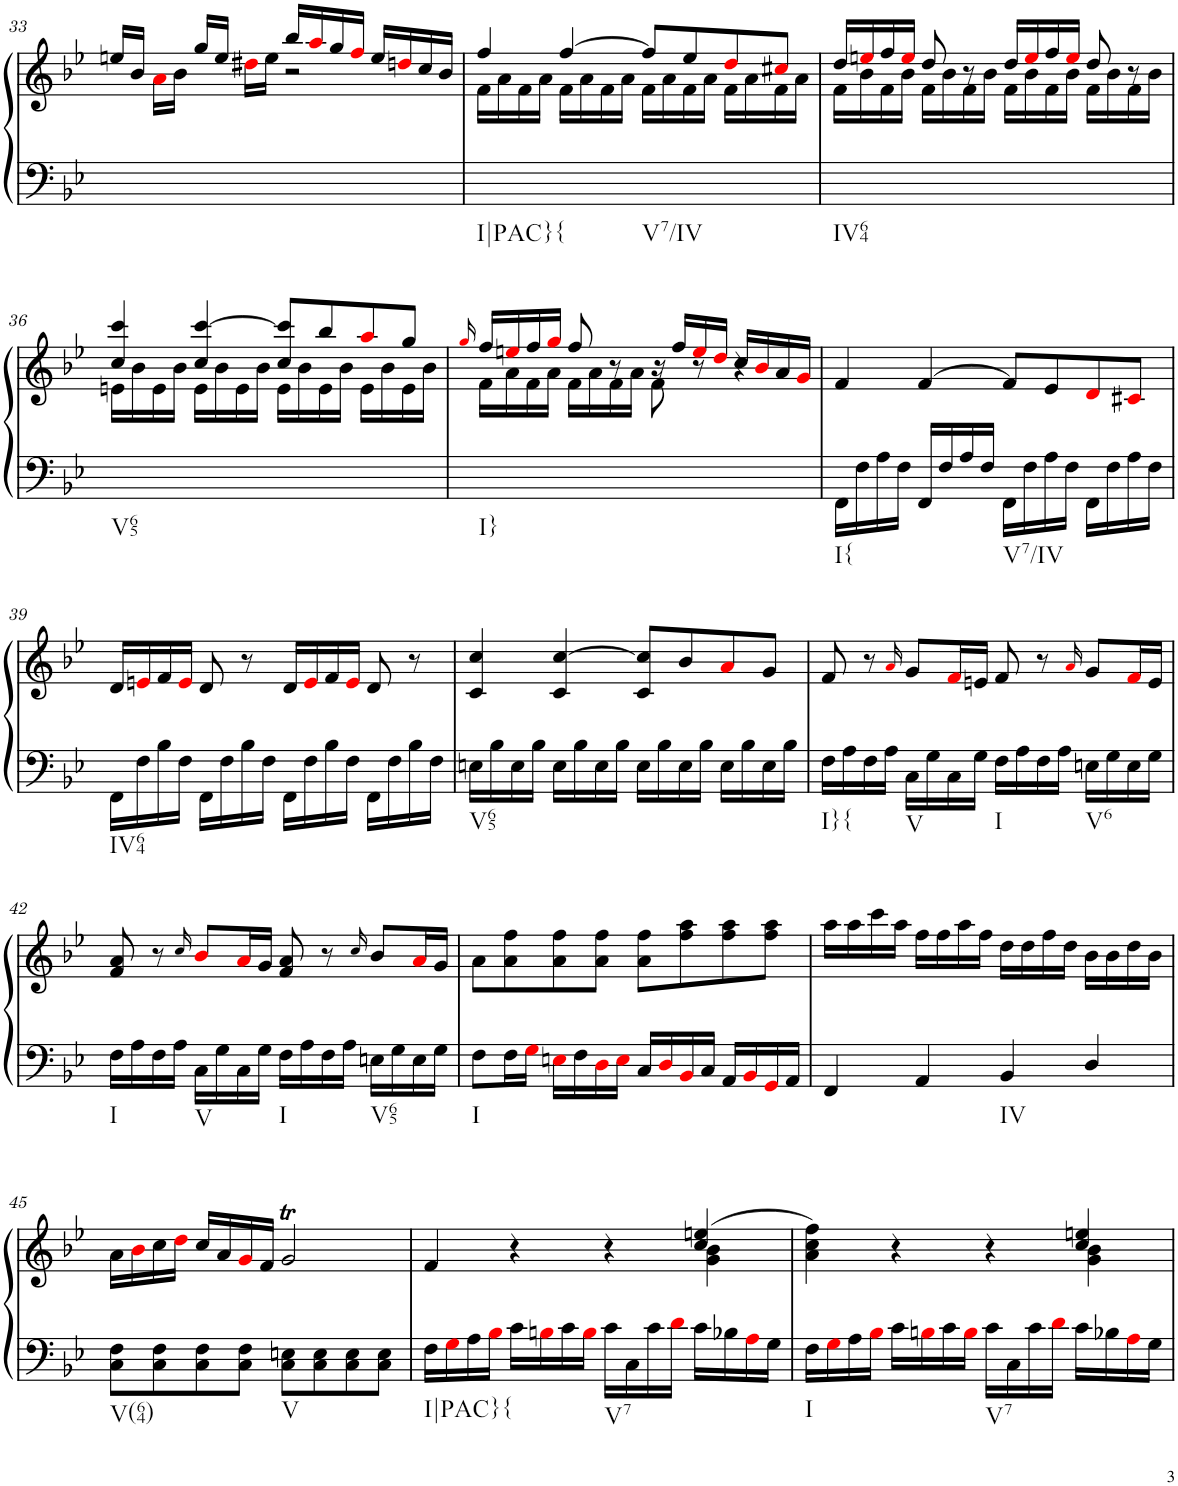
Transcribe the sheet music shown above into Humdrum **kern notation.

**kern	**kern
*part1	*part1
*staff2	*staff1
*I"Piano	*
*I'Pno.	*
!!LO:PB:g=z
*clefF4	*clefG2
*k[b-e-]	*k[b-e-]
*M4/4	*M4/4
*met(c)	*met(c)
=33	=33
2ryy	16een/LL
.	16b-/JJ
.	16ai\LL
.	16b-\JJ
.	16gg/LL
.	16ee/JJ
.	16dd#Xi\LL
.	16ee\JJ
2r	16bb-/LL
.	16aai/
.	16gg/
.	16ffi/JJ
.	16ee/LL
.	16ddni/
.	16cc/
.	16b-/JJ
=34	=34
*	*^
!LO:TX:b:t=I|PAC}{	!	!
2ryy	4ff/	16f\LL
.	.	16a\
.	.	16f\
.	.	16a\JJ
.	[>4ff/	16f\LL
.	.	16a\
.	.	16f\
.	.	16a\JJ
!LO:TX:b:t=V7/IV	!	!
2ryy	8ff/L]	16f\LL
.	.	16a\
.	8ee-/	16f\
.	.	16a\JJ
.	8ddi/	16f\LL
.	.	16a\
.	8cc#Xi/J	16f\
.	.	16a\JJ
=35	=35	=35
!LO:TX:b:t=IV64	!	!
1ryy	16dd/LL	16f\LL
.	16eeni/	16b-\
.	16ff/	16f\
.	16eei/JJ	16b-\JJ
.	8dd/	16f\LL
.	.	16b-\
.	8r	16f\
.	.	16b-\JJ
.	16dd/LL	16f\LL
.	16eei/	16b-\
.	16ff/	16f\
.	16eei/JJ	16b-\JJ
.	8dd/	16f\LL
.	.	16b-\
.	8r	16f\
.	.	16b-\JJ
!!LO:LB:g=z	!!
=36	=36	=36
!LO:TX:b:t=V65	!	!
1ryy	4cc/ 4ccc/	16en\LL
.	.	16b-\
.	.	16e\
.	.	16b-\JJ
.	4cc/ [>4ccc/	16e\LL
.	.	16b-\
.	.	16e\
.	.	16b-\JJ
.	8cc/ 8ccc/]L	16e\LL
.	.	16b-\
.	8bb-/	16e\
.	.	16b-\JJ
.	8aai/	16e\LL
.	.	16b-\
.	8gg/J	16e\
.	.	16b-\JJ
=37	=37	=37
.	16qggi/	.
!LO:TX:b:t=I}	!	!
8ryy	16ff/LL	16f\LL
.	16eeni/	16a\
.	16ff/	16f\
.	16ggi/JJ	16a\JJ
.	8ff/	16f\LL
.	.	16a\
.	8r	16f\
.	.	16a\JJ
.	16r	8f\
.	16ff/LL	.
8r	16eei/	4.ryy
.	16ddi/JJ	.
4r	16cc/LL	.
.	16b-i/	.
.	16a/	.
.	16gi/JJ	.
*	*v	*v
=38	=38
!LO:TX:b:t=I{	!
16FF\LL	4f/
16F\	.
16A\	.
16F\JJ	.
16FF/LL	[>4f/
16F/	.
16A/	.
16F/JJ	.
!LO:TX:b:t=V7/IV	!
16FF\LL	8f/L]
16F\	.
16A\	8e-/
16F\JJ	.
16FF\LL	8di/
16F\	.
16A\	8c#Xi/J
16F\JJ	.
!!LO:LB:g=z
=39	=39
!LO:TX:b:t=IV64	!
16FF\LL	16d/LL
16F\	16eni/
16B-\	16f/
16F\JJ	16ei/JJ
16FF\LL	8d/
16F\	.
16B-\	8r
16F\JJ	.
16FF\LL	16d/LL
16F\	16ei/
16B-\	16f/
16F\JJ	16ei/JJ
16FF\LL	8d/
16F\	.
16B-\	8r
16F\JJ	.
=40	=40
!LO:TX:b:t=V65	!
16En\LL	4c/ 4cc/
16B-\	.
16E\	.
16B-\JJ	.
16E\LL	4c/ [>4cc/
16B-\	.
16E\	.
16B-\JJ	.
16E\LL	8c/ 8cc/]L
16B-\	.
16E\	8b-/
16B-\JJ	.
16E\LL	8ai/
16B-\	.
16E\	8g/J
16B-\JJ	.
=41	=41
!LO:TX:b:t=I}{	!
16F\LL	8f/
16A\	.
16F\	8r
16A\JJ	.
.	16qai/
!LO:TX:b:t=V	!
16C\LL	8g/L
16G\	.
16C\	16fi/L
16G\JJ	16en/JJ
!LO:TX:b:t=I	!
16F\LL	8f/
16A\	.
16F\	8r
16A\JJ	.
.	16qai/
!LO:TX:b:t=V6	!
16En\LL	8g/L
16G\	.
16E\	16fi/L
16G\JJ	16e/JJ
!!LO:LB:g=z
=42	=42
!LO:TX:b:t=I	!
16F\LL	8f/ 8a/
16A\	.
16F\	8r
16A\JJ	.
.	16qcc/
!LO:TX:b:t=V	!
16C\LL	8b-i/L
16G\	.
16C\	16ai/L
16G\JJ	16g/JJ
!LO:TX:b:t=I	!
16F\LL	8f/ 8a/
16A\	.
16F\	8r
16A\JJ	.
.	16qcc/
!LO:TX:b:t=V65	!
16En\LL	8b-/L
16G\	.
16E\	16ai/L
16G\JJ	16g/JJ
=43	=43
!LO:TX:b:t=I	!
8F\L	8a\L
16F\L	8a\ 8ff\
16Gi\JJ	.
16Eni\LL	8a\ 8ff\
16F\	.
16Di\	8a\ 8ff\J
16Ei\JJ	.
16C/LL	8a\ 8ff\L
16Di/	.
16BB-i/	8ff\ 8aa\
16C/JJ	.
16AA/LL	8ff\ 8aa\
16BB-i/	.
16GGi/	8ff\ 8aa\J
16AA/JJ	.
=44	=44
4FF/	16aa\LL
.	16aa\
.	16ccc\
.	16aa\JJ
4AA/	16ff\LL
.	16ff\
.	16aa\
.	16ff\JJ
!LO:TX:b:t=IV	!
4BB-/	16dd\LL
.	16dd\
.	16ff\
.	16dd\JJ
4D/	16b-\LL
.	16b-\
.	16dd\
.	16b-\JJ
!!LO:LB:g=z
=45	=45
!LO:TX:b:t=V(64)	!
8C\ 8F\L	16a\LL
.	16b-i\
8C\ 8F\	16cc\
.	16ddi\JJ
8C\ 8F\	16cc/LL
.	16a/
8C\ 8F\J	16gi/
.	16f/JJ
!LO:TX:b:t=V	!
8C\ 8En\L	2gT/
8C\ 8E\	.
8C\ 8E\	.
8C\ 8E\J	.
=46	=46
*	*^
!LO:TX:b:t=I|PAC}{	!	!
16F\LL	4f/	2.ryy
16Gi\	.	.
16A\	.	.
16B-i\JJ	.	.
16c\LL	4r	.
16Bni\	.	.
16c\	.	.
16Bi\JJ	.	.
!LO:TX:b:t=V7	!	!
16c\LL	4r	.
16C\	.	.
16c\	.	.
16di\JJ	.	.
16c\LL	(4cc/ 4een/	4g\ 4b-\
16B-X\	.	.
16Ai\	.	.
16G\JJ	.	.
=47	=47	=47
!LO:TX:b:t=I	!	!
16F\LL	4a\ 4cc\ 4ff\)	2.ryy
16Gi\	.	.
16A\	.	.
16B-i\JJ	.	.
16c\LL	4r	.
16Bni\	.	.
16c\	.	.
16Bi\JJ	.	.
!LO:TX:b:t=V7	!	!
16c\LL	4r	.
16C\	.	.
16c\	.	.
16di\JJ	.	.
16c\LL	4cc/ 4een/	4g\ 4b-\
16B-X\	.	.
16Ai\	.	.
16G\JJ	.	.
*	*v	*v
=	=
*-	*-
